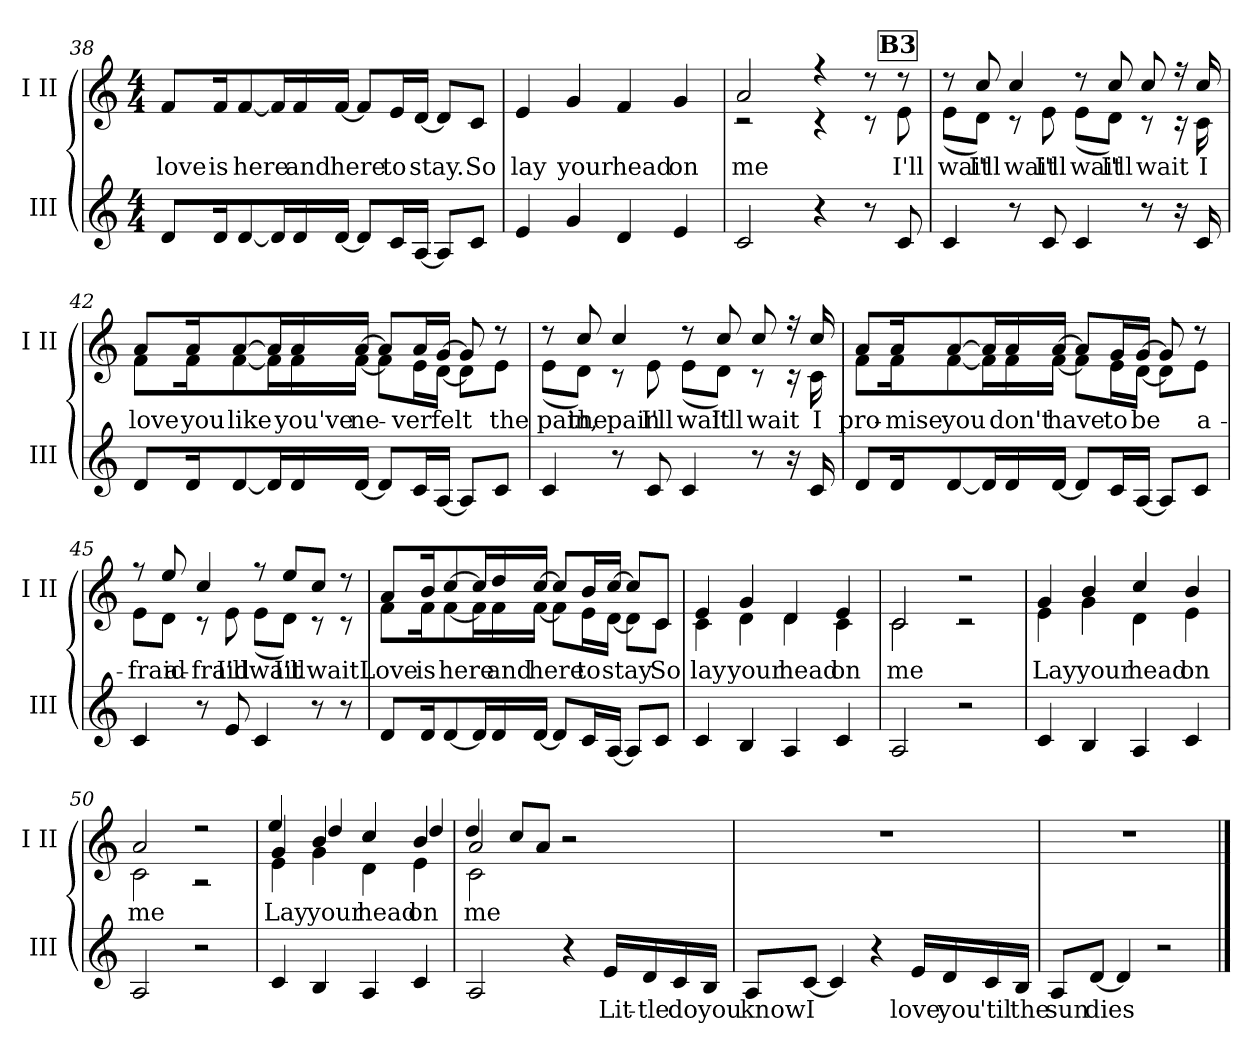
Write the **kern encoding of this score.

**kern	**text	**kern	**text
*part2	*part2	*part1	*part1
*staff2	*staff2	*staff1	*staff1
*I"III	*	*I"I II	*
*I'III	*	*I'I II	*
*clefG2	*	*clefG2	*
*k[]	*	*k[]	*
*M4/4	*	*M4/4	*
=38	=38	=38	=38
!	!	!	!LO:LY:b
8d/L	.	8f/L	love
!	!	!	!LO:LY:b
16d/K	.	16f/K	is
!	!	!	!LO:LY:b
[8d/	.	[8f/	here
16d/L]	.	16f/L]	.
!	!	!	!LO:LY:b
16d/	.	16f/	and
!	!	!	!LO:LY:b
[16d/JJ	.	[16f/JJ	here
8d/L]	.	8f/L]	.
!	!	!	!LO:LY:b
16c/L	.	16e/L	to
!	!	!	!LO:LY:b
[16A/JJ	.	[16d/JJ	stay.
8A/L]	.	8d/L]	.
!	!	!	!LO:LY:b
8c/J	.	8c/J	So
!!LO:LB:g=z
=39	=39	=39	=39
!	!	!	!LO:LY:b
4e/	.	4e/	lay
!	!	!	!LO:LY:b
4g/	.	4g/	your
!	!	!	!LO:LY:b
4d/	.	4f/	head
!	!	!	!LO:LY:b
4e/	.	4g/	on
!!LO:REH:place=s1:a:B:fs=14:t=B3:qo=3.5
=40	=40	=40	=40
!	!	!	!LO:LY:b
*	*	*^	*
2c/	.	2a/	2r	me
4r	.	4r	4r	.
8r	.	8r	8r	.
!	!	!	!	!LO:LY:b
8c/	.	8r	8e\	I'll
=41	=41	=41	=41	=41
!	!	!	!	!LO:LY:b
4c/	.	8r	(<8e\L	wait
!	!	!	!	!LO:LY:a
.	.	8cc/	8d\J)	I'll
!	!	!	!	!LO:LY:a
8r	.	4cc/	8r	wait
!	!	!	!	!LO:LY:b
8c/	.	.	8e\	I'll
!	!	!	!	!LO:LY:b
4c/	.	8r	(<8e\L	wait
!	!	!	!	!LO:LY:a
.	.	8cc/	8d\J)	I'll
!	!	!	!	!LO:LY:a
8r	.	8cc/	8r	wait
16r	.	16r	16r	.
!	!	!	!	!LO:LY:b
16c/	.	16cc/	16c\	I
!!LO:LB:g=z	!!
=42	=42	=42	=42	=42
!	!	!	!	!LO:LY:b
8d/L	.	8a/L	8f\L	love
!	!	!	!	!LO:LY:b
16d/K	.	16a/K	16f\K	you
!	!	!	!	!LO:LY:b
[8d/	.	[8a/	[8f\	like
16d/L]	.	16a/L]	16f\L]	.
!	!	!	!	!LO:LY:b
16d/	.	16a/	16f\	you've
!	!	!	!	!LO:LY:b
[16d/JJ	.	[16a/JJ	[16f\JJ	ne-
8d/L]	.	8a/L]	8f\L]	.
!	!	!	!	!LO:LY:b
16c/L	.	16a/L	16e\L	-ver
!	!	!	!	!LO:LY:b
[16A/JJ	.	[16g/JJ	[16d\JJ	felt
8A/L]	.	8g/]	8d\L]	.
!	!	!	!	!LO:LY:b
8c/J	.	8r	8e\J	the
=43	=43	=43	=43	=43
!	!	!	!	!LO:LY:b
4c/	.	8r	(<8e\L	pain,
!	!	!	!	!LO:LY:a
.	.	8cc/	8d\J)	the
!	!	!	!	!LO:LY:a
8r	.	4cc/	8r	pain
!	!	!	!	!LO:LY:b
8c/	.	.	8e\	I'll
!	!	!	!	!LO:LY:b
4c/	.	8r	(<8e\L	wait
!	!	!	!	!LO:LY:a
.	.	8cc/	8d\J)	I'll
!	!	!	!	!LO:LY:a
8r	.	8cc/	8r	wait
16r	.	16r	16r	.
!	!	!	!	!LO:LY:b
16c/	.	16cc/	16c\	I
!!LO:PB:g=z	!!
=44	=44	=44	=44	=44
!	!	!	!	!LO:LY:b
8d/L	.	8a/L	8f\L	pro-
!	!	!	!	!LO:LY:b
16d/K	.	16a/K	16f\K	-mise
!	!	!	!	!LO:LY:b
[8d/	.	[8a/	[8f\	you
16d/L]	.	16a/L]	16f\L]	.
!	!	!	!	!LO:LY:b
16d/	.	16a/	16f\	don't
!	!	!	!	!LO:LY:b
[16d/JJ	.	[16a/JJ	[16f\JJ	have
8d/L]	.	8a/L]	8f\L]	.
!	!	!	!	!LO:LY:b
16c/L	.	16g/L	16e\L	to
!	!	!	!	!LO:LY:b
[16A/JJ	.	[16g/JJ	[16d\JJ	be
8A/L]	.	8g/]	8d\L]	.
!	!	!	!	!LO:LY:b
8c/J	.	8r	8e\J	a-
=45	=45	=45	=45	=45
!	!	!	!	!LO:LY:b
4c/	.	8r	8e\L	-fraid
!	!	!	!	!LO:LY:a
.	.	8ee/	8d\J	a-
!	!	!	!	!LO:LY:a
8r	.	4cc/	8r	-fraid
!	!	!	!	!LO:LY:b
8e/	.	.	8e\	I'll
!	!	!	!	!LO:LY:b
4c/	.	8r	(<8e\L	wait
!	!	!	!	!LO:LY:a
.	.	8ee/L	8d\J)	I'll
!	!	!	!	!LO:LY:a
8r	.	8cc/J	8r	wait
8r	.	8r	8r	.
!!LO:LB:g=z	!!
=46	=46	=46	=46	=46
!	!	!	!	!LO:LY:b
8d/L	.	8a/L	8f\L	Love
!	!	!	!	!LO:LY:b
16d/K	.	16b/K	16f\K	is
!	!	!	!	!LO:LY:b
[8d/	.	[8cc/	[8f\	here
16d/L]	.	16cc/L]	16f\L]	.
!	!	!	!	!LO:LY:b
16d/	.	16dd/	16f\	and
!	!	!	!	!LO:LY:b
[16d/JJ	.	[16cc/JJ	[16f\JJ	here
8d/L]	.	8cc/L]	8f\L]	.
!	!	!	!	!LO:LY:b
16c/L	.	16b/L	16e\L	to
!	!	!	!	!LO:LY:b
[16A/JJ	.	[16cc/JJ	[16d\JJ	stay
8A/L]	.	8cc/L]	8d\L]	.
!	!	!	!	!LO:LY:b
8c/J	.	8c/J	8c\J	So
=47	=47	=47	=47	=47
!	!	!	!	!LO:LY:b
4c/	.	4e/	4c\	lay
!	!	!	!	!LO:LY:b
4B/	.	4g/	4d\	your
!	!	!	!	!LO:LY:b
4A/	.	4d/	4d\	head
!	!	!	!	!LO:LY:b
4c/	.	4e/	4c\	on
=48	=48	=48	=48	=48
!	!	!	!	!LO:LY:b
2A/	.	2c/	2c\	me
2r	.	2r	2r	.
=49	=49	=49	=49	=49
!	!	!	!	!LO:LY:b
4c/	.	4g/	4e\	Lay
!	!	!	!	!LO:LY:b
4B/	.	4b/	4g\	your
!	!	!	!	!LO:LY:b
4A/	.	4cc/	4d\	head
!	!	!	!	!LO:LY:b
4c/	.	4b/	4e\	on
=50	=50	=50	=50	=50
!	!	!	!	!LO:LY:b
2A/	.	2a/	2c\	me
2r	.	2r	2r	.
!!LO:LB:g=z
=51	=51	=51	=51	=51
!	!	!	!	!LO:LY:b
*	*	*	*^	*
4c/	.	4g/	4e\	4ee/	Lay
!	!	!	!	!	!LO:LY:b
4B/	.	4b/	4g\	4dd/	your
!	!	!	!	!	!LO:LY:b
4A/	.	4cc/	4d\	4cc/	head
!	!	!	!	!	!LO:LY:b
4c/	.	4b/	4e\	4dd/	on
=52	=52	=52	=52	=52	=52
!	!	!	!	!	!LO:LY:b
2A/	.	2a/	2c\	4dd/	me
.	.	.	.	8cc/L	.
.	.	.	.	8a/J	.
4r	.	2r	2r	2r	.
!	!LO:LY:b	!	!	!	!
16e/LL	Lit-	.	.	.	.
!	!LO:LY:b	!	!	!	!
16d/	-tle	.	.	.	.
!	!LO:LY:b	!	!	!	!
16c/	do	.	.	.	.
!	!LO:LY:b	!	!	!	!
16B/JJ	you	.	.	.	.
*	*	*v	*v	*v	*
=53	=53	=53	=53
!	!LO:LY:b	!	!
8A/L	know	1r	.
!	!LO:LY:b	!	!
[8c/J	I	.	.
4c/]	.	.	.
4r	.	.	.
!	!LO:LY:b	!	!
16e/LL	love	.	.
!	!LO:LY:b	!	!
16d/	you	.	.
!	!LO:LY:b	!	!
16c/	'til	.	.
!	!LO:LY:b	!	!
16B/JJ	the	.	.
=54	=54	=54	=54
!	!LO:LY:b	!	!
8A/L	sun	1r	.
!	!LO:LY:b	!	!
[8d/J	dies	.	.
4d/]	.	.	.
2r	.	.	.
==	==	==	==
*-	*-	*-	*-
